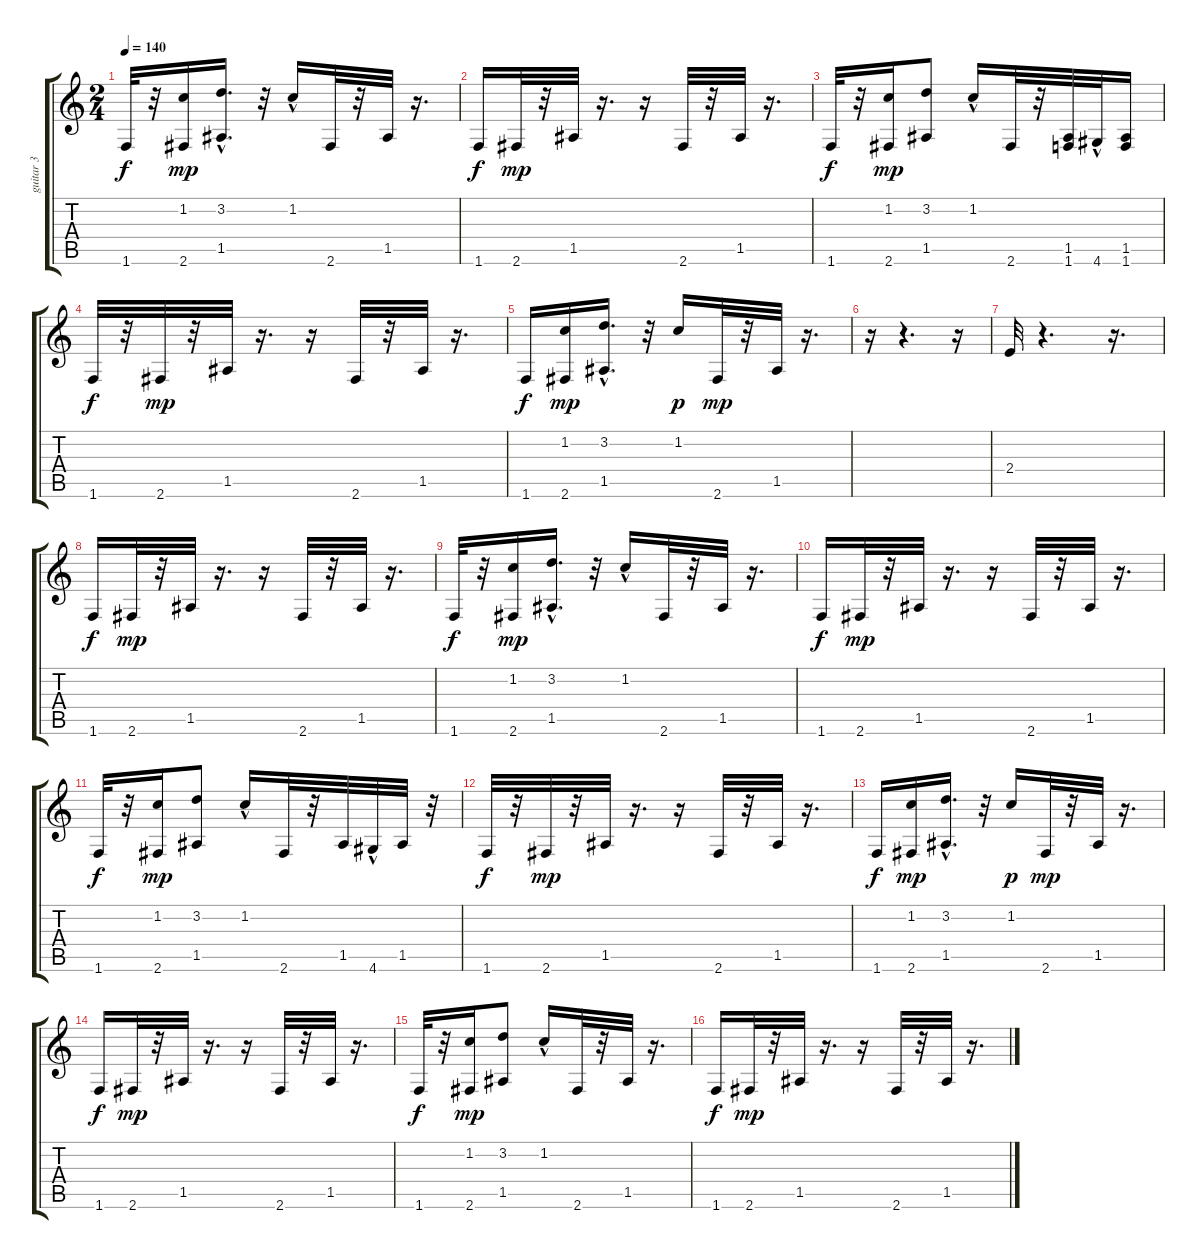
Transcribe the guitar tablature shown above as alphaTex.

\track ("guitar 3" "guitar 3") {instrument acousticguitarsteel}
\staff {score tabs}
\tuning (E4 B3 G3 D3 A2 E2) {hide}
\ts (2 4)
\tempo 140
\clef g2
\ks c
1.6.32{dy f} r.32 (1.2 2.6).16{dy mp} (3.2{hac} 1.5).16{d} r.32 1.2{hac}.16 2.6.32 r.32 1.5.32 r.16{d} |
1.6.16{dy f} 2.6.32{dy mp} r.32 1.5.32 r.16{d} r.16 2.6.32 r.32 1.5.32 r.16{d} |
1.6.32{dy f} r.32 (1.2 2.6).16{dy mp} (3.2 1.5).8 1.2{hac}.16 2.6.32 r.32 (1.5 1.6).32 4.6{hac}.32 (1.5 1.6).16 |
1.6.32{dy f} r.32 2.6.32{dy mp} r.32 1.5.32 r.16{d} r.16 2.6.32 r.32 1.5.32 r.16{d} |
1.6.16{dy f} (1.2 2.6).16{dy mp} (3.2{hac} 1.5).16{d} r.32 1.2.16{dy p} 2.6.32{dy mp} r.32 1.5.32 r.16{d} |
r.16 r.4{d} r.16 |
2.4.32{instrument acousticguitarnylon} r.4{d} r.16{d} |
1.6.16{dy f instrument acousticguitarsteel} 2.6.32{dy mp} r.32 1.5.32 r.16{d} r.16 2.6.32 r.32 1.5.32 r.16{d} |
1.6.32{dy f} r.32 (1.2 2.6).16{dy mp} (3.2{hac} 1.5).16{d} r.32 1.2{hac}.16 2.6.32 r.32 1.5.32 r.16{d} |
1.6.16{dy f} 2.6.32{dy mp} r.32 1.5.32 r.16{d} r.16 2.6.32 r.32 1.5.32 r.16{d} |
1.6.32{dy f} r.32 (1.2 2.6).16{dy mp} (3.2 1.5).8 1.2{hac}.16 2.6.32 r.32 1.5.32 4.6{hac}.32 1.5.32 r.32 |
1.6.32{dy f} r.32 2.6.32{dy mp} r.32 1.5.32 r.16{d} r.16 2.6.32 r.32 1.5.32 r.16{d} |
1.6.16{dy f} (1.2 2.6).16{dy mp} (3.2{hac} 1.5).16{d} r.32 1.2.16{dy p} 2.6.32{dy mp} r.32 1.5.32 r.16{d} |
1.6.16{dy f} 2.6.32{dy mp} r.32 1.5.32 r.16{d} r.16 2.6.32 r.32 1.5.32 r.16{d} |
1.6.32{dy f} r.32 (1.2 2.6).16{dy mp} (3.2 1.5).8 1.2{hac}.16 2.6.32 r.32 1.5.32 r.16{d} |
1.6.16{dy f} 2.6.32{dy mp} r.32 1.5.32 r.16{d} r.16 2.6.32 r.32 1.5.32 r.16{d}
